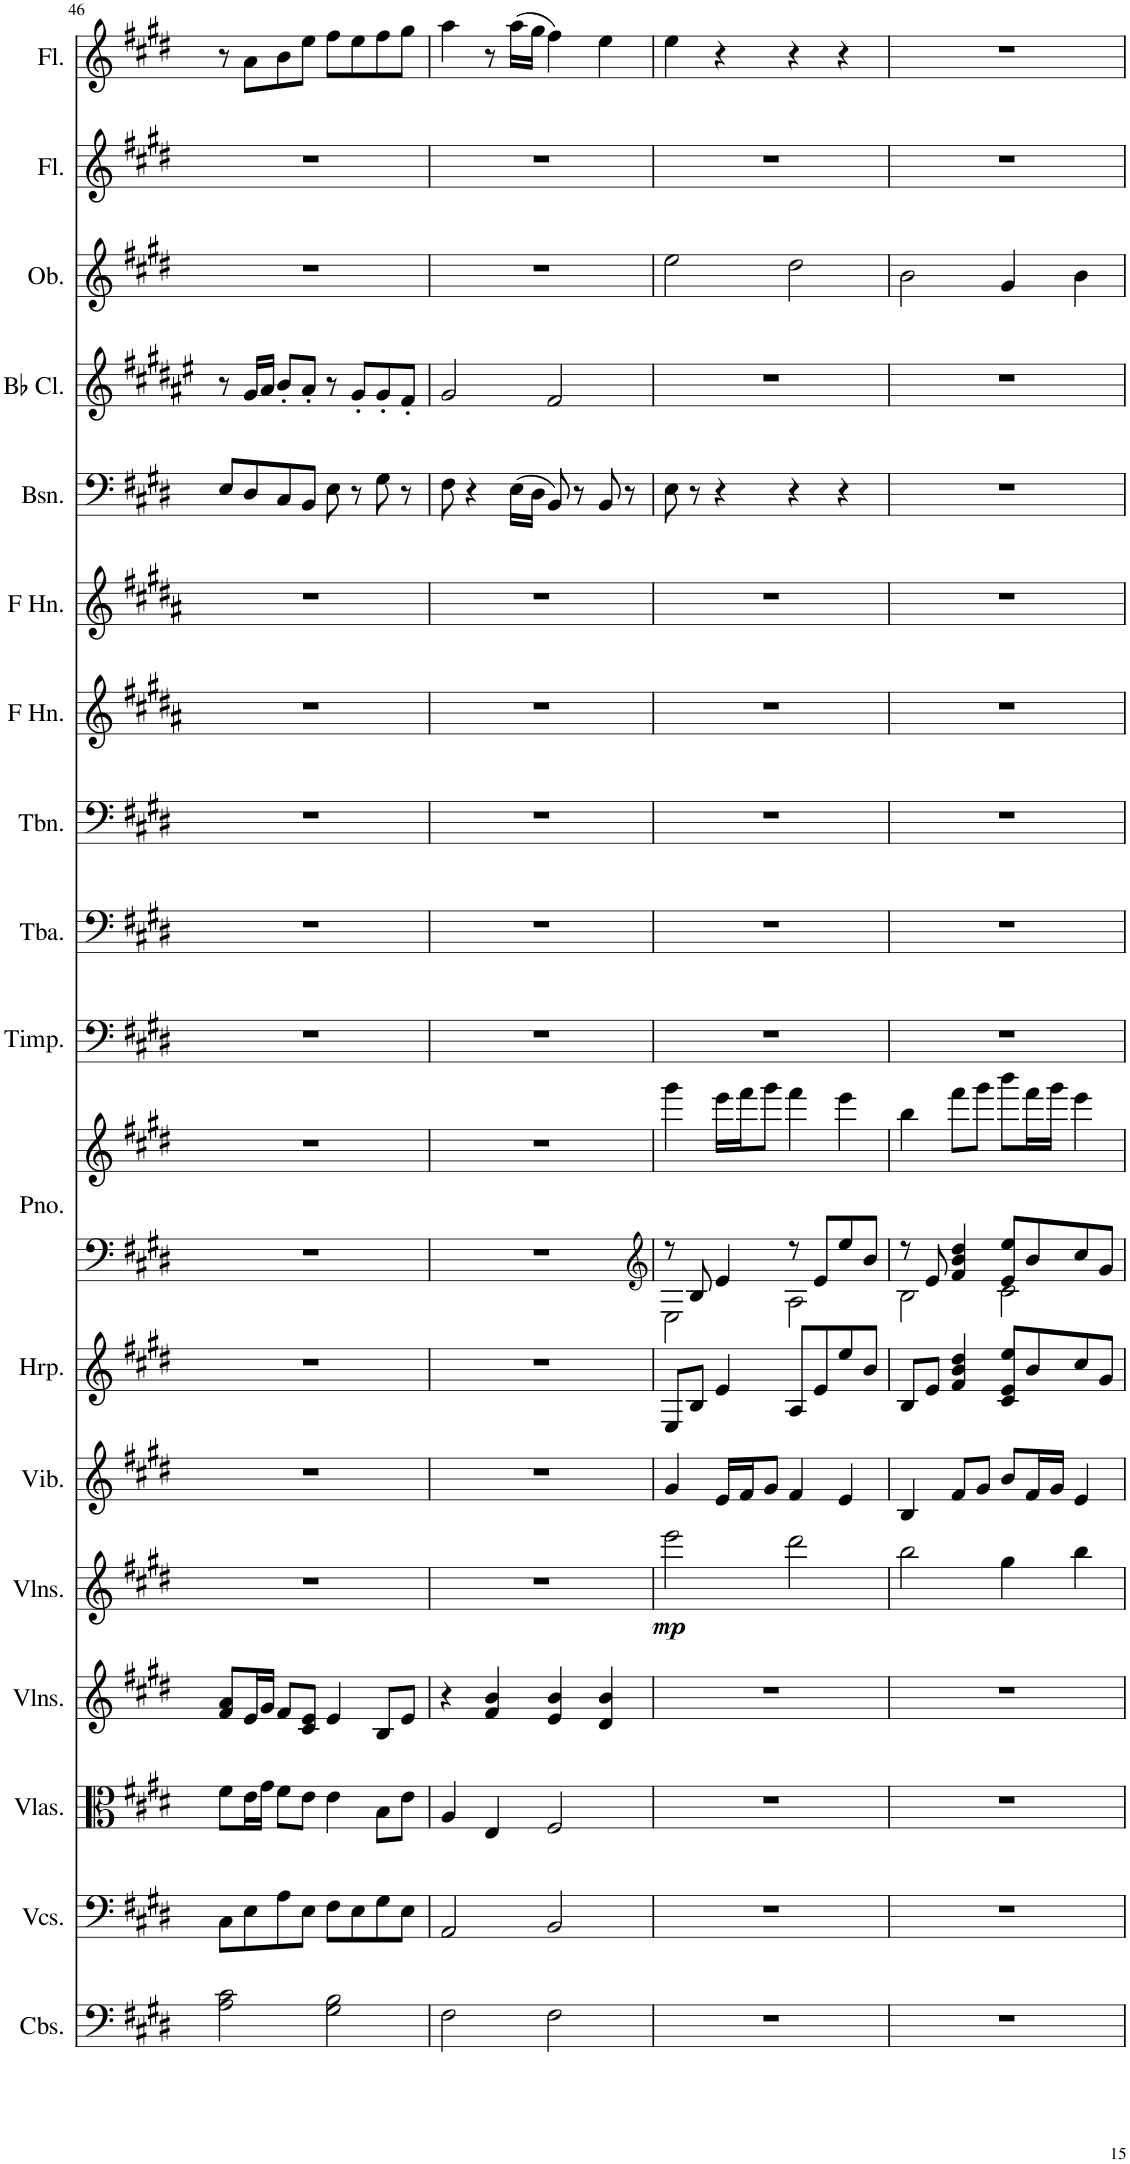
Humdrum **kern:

**kern	**kern	**kern	**kern	**kern	**dynam	**kern	**kern	**kern	**kern	**kern	**kern	**kern	**kern	**kern	**kern	**kern	**kern	**kern	**kern
*part18	*part17	*part16	*part15	*part14	*part14	*part13	*part12	*part11	*part11	*part10	*part9	*part8	*part7	*part6	*part5	*part4	*part3	*part2	*part1
*staff19	*staff18	*staff17	*staff16	*staff15	*staff15	*staff14	*staff13	*staff12	*staff11	*staff10	*staff9	*staff8	*staff7	*staff6	*staff5	*staff4	*staff3	*staff2	*staff1
*I"Contrabasses	*I"Violoncellos	*I"Violas	*I"Violins	*I"Violins	*	*I"Vibraphone	*I"Harp	*I"Piano	*	*I"Timpani	*I"Tuba	*I"Trombone	*I"Horn in F	*I"Horn in F	*I"Bassoon	*I"Bb Clarinet	*I"Oboe	*I"Flute	*I"Flute
*I'Cbs.	*I'Vcs.	*I'Vlas.	*I'Vlns.	*I'Vlns.	*	*I'Vib.	*I'Hrp.	*I'Pno.	*	*I'Timp.	*I'Tba.	*I'Tbn.	*	*	*I'Bsn.	*I'Bb Cl.	*I'Ob.	*I'Fl.	*I'Fl.
!!LO:PB:g=z
*clefF4	*clefF4	*clefC3	*clefG2	*clefG2	*	*clefG2	*clefG2	*clefF4	*clefG2	*clefF4	*clefF4	*clefF4	*clefG2	*clefG2	*clefF4	*clefG2	*clefG2	*clefG2	*clefG2
*Trd7c12	*	*	*	*	*	*	*	*	*	*	*	*	*Trd4c7	*Trd4c7	*	*Trd1c2	*	*	*
*k[f#c#g#d#]	*k[f#c#g#d#]	*k[f#c#g#d#]	*k[f#c#g#d#]	*k[f#c#g#d#]	*	*k[f#c#g#d#]	*k[f#c#g#d#]	*k[f#c#g#d#]	*k[f#c#g#d#]	*k[f#c#g#d#]	*k[f#c#g#d#]	*k[f#c#g#d#]	*k[f#c#g#d#a#]	*k[f#c#g#d#a#]	*k[f#c#g#d#]	*k[f#c#g#d#a#e#]	*k[f#c#g#d#]	*k[f#c#g#d#]	*k[f#c#g#d#]
*M4/4	*M4/4	*M4/4	*M4/4	*M4/4	*	*M4/4	*M4/4	*M4/4	*M4/4	*M4/4	*M4/4	*M4/4	*M4/4	*M4/4	*M4/4	*M4/4	*M4/4	*M4/4	*M4/4
=46	=46	=46	=46	=46	=46	=46	=46	=46	=46	=46	=46	=46	=46	=46	=46	=46	=46	=46	=46
2A\ 2c#\	8C#\L	8f#\L	8f#/ 8a/L	1r	.	1r	1r	1r	1r	1r	1r	1r	1r	1r	8E/L	8r	1r	1r	8r
.	8E\	16e\L	16e/L	.	.	.	.	.	.	.	.	.	.	.	8D#/	16g#/LL	.	.	8a\L
.	.	16g#\JJ	16g#/JJ	.	.	.	.	.	.	.	.	.	.	.	.	16a#/JJ	.	.	.
.	8A\	8f#\L	8f#/L	.	.	.	.	.	.	.	.	.	.	.	8C#/	8b'/L	.	.	8b\
.	8E\J	8e\J	8c#/ 8e/J	.	.	.	.	.	.	.	.	.	.	.	8BB/J	8a#'/J	.	.	8ee\J
2G#\ 2B\	8F#\L	4e\	4e/	.	.	.	.	.	.	.	.	.	.	.	8E\	8r	.	.	8ff#\L
.	8E\	.	.	.	.	.	.	.	.	.	.	.	.	.	8r	8g#'/L	.	.	8ee\
.	8G#\	8B\L	8B/L	.	.	.	.	.	.	.	.	.	.	.	8G#\	8g#'/	.	.	8ff#\
.	8E\J	8e\J	8e/J	.	.	.	.	.	.	.	.	.	.	.	8r	8f#'/J	.	.	8gg#\J
=47	=47	=47	=47	=47	=47	=47	=47	=47	=47	=47	=47	=47	=47	=47	=47	=47	=47	=47	=47
2F#\	2AA/	4A/	4r	1r	.	1r	1r	1r	1r	1r	1r	1r	1r	1r	8F#\	2g#/	1r	1r	4aa\
.	.	.	.	.	.	.	.	.	.	.	.	.	.	.	4r	.	.	.	.
.	.	4E/	4f#/ 4b/	.	.	.	.	.	.	.	.	.	.	.	.	.	.	.	8r
.	.	.	.	.	.	.	.	.	.	.	.	.	.	.	(16E\LL	.	.	.	(16aa\LL
.	.	.	.	.	.	.	.	.	.	.	.	.	.	.	16D#\JJ	.	.	.	16gg#\JJ
2F#\	2BB/	2F#/	4e/ 4b/	.	.	.	.	.	.	.	.	.	.	.	8BB/)	2f#/	.	.	4ff#\)
.	.	.	.	.	.	.	.	.	.	.	.	.	.	.	8r	.	.	.	.
.	.	.	4d#/ 4b/	.	.	.	.	.	.	.	.	.	.	.	8BB/	.	.	.	4ee\
.	.	.	.	.	.	.	.	.	.	.	.	.	.	.	8r	.	.	.	.
=48	=48	=48	=48	=48	=48	=48	=48	=48	=48	=48	=48	=48	=48	=48	=48	=48	=48	=48	=48
*	*	*	*	*	*	*	*	*clefG2	*	*	*	*	*	*	*	*	*	*	*
*	*	*	*	*	*	*	*	*^	*	*	*	*	*	*	*	*	*	*	*
!	!	!	!	!	!LO:DY:b	!	!	!	!	!	!	!	!	!	!	!	!	!	!	!
1r	1r	1r	1r	2eee\	mp	4g#/	8E/L	8r	2E\	4ggg#\	1r	1r	1r	1r	1r	8E\	1r	2ee\	1r	4ee\
.	.	.	.	.	.	.	8B/J	8B/	.	.	.	.	.	.	.	8r	.	.	.	.
.	.	.	.	.	.	16e/LL	4e/	4e/	.	16eee\LL	.	.	.	.	.	4r	.	.	.	4r
.	.	.	.	.	.	16f#/J	.	.	.	16fff#\J	.	.	.	.	.	.	.	.	.	.
.	.	.	.	.	.	8g#/J	.	.	.	8ggg#\J	.	.	.	.	.	.	.	.	.	.
.	.	.	.	2ddd#\	.	4f#/	8A/L	8r	2A\	4fff#\	.	.	.	.	.	4r	.	2dd#\	.	4r
.	.	.	.	.	.	.	8e/	8e/L	.	.	.	.	.	.	.	.	.	.	.	.
.	.	.	.	.	.	4e/	8ee/	8ee/	.	4eee\	.	.	.	.	.	4r	.	.	.	4r
.	.	.	.	.	.	.	8b/J	8b/J	.	.	.	.	.	.	.	.	.	.	.	.
=49	=49	=49	=49	=49	=49	=49	=49	=49	=49	=49	=49	=49	=49	=49	=49	=49	=49	=49	=49	=49
1r	1r	1r	1r	2bb\	.	4B/	8B/L	8r	2B\	4bb\	1r	1r	1r	1r	1r	1r	1r	2b\	1r	1r
.	.	.	.	.	.	.	8e/J	8e/	.	.	.	.	.	.	.	.	.	.	.	.
.	.	.	.	.	.	8f#/L	4f#/ 4b/ 4dd#/	4f#/ 4b/ 4dd#/	.	8fff#\L	.	.	.	.	.	.	.	.	.	.
.	.	.	.	.	.	8g#/J	.	.	.	8ggg#\J	.	.	.	.	.	.	.	.	.	.
.	.	.	.	4gg#\	.	8b/L	8c#/ 8e/ 8ee/L	8e/ 8ee/L	2c#\	8bbb\L	.	.	.	.	.	.	.	4g#/	.	.
.	.	.	.	.	.	16f#/L	8b/	8b/	.	16fff#\L	.	.	.	.	.	.	.	.	.	.
.	.	.	.	.	.	16g#/JJ	.	.	.	16ggg#\JJ	.	.	.	.	.	.	.	.	.	.
.	.	.	.	4bb\	.	4e/	8cc#/	8cc#/	.	4eee\	.	.	.	.	.	.	.	4b\	.	.
.	.	.	.	.	.	.	8g#/J	8g#/J	.	.	.	.	.	.	.	.	.	.	.	.
*	*	*	*	*	*	*	*	*v	*v	*	*	*	*	*	*	*	*	*	*	*
=	=	=	=	=	=	=	=	=	=	=	=	=	=	=	=	=	=	=	=
*-	*-	*-	*-	*-	*-	*-	*-	*-	*-	*-	*-	*-	*-	*-	*-	*-	*-	*-	*-
